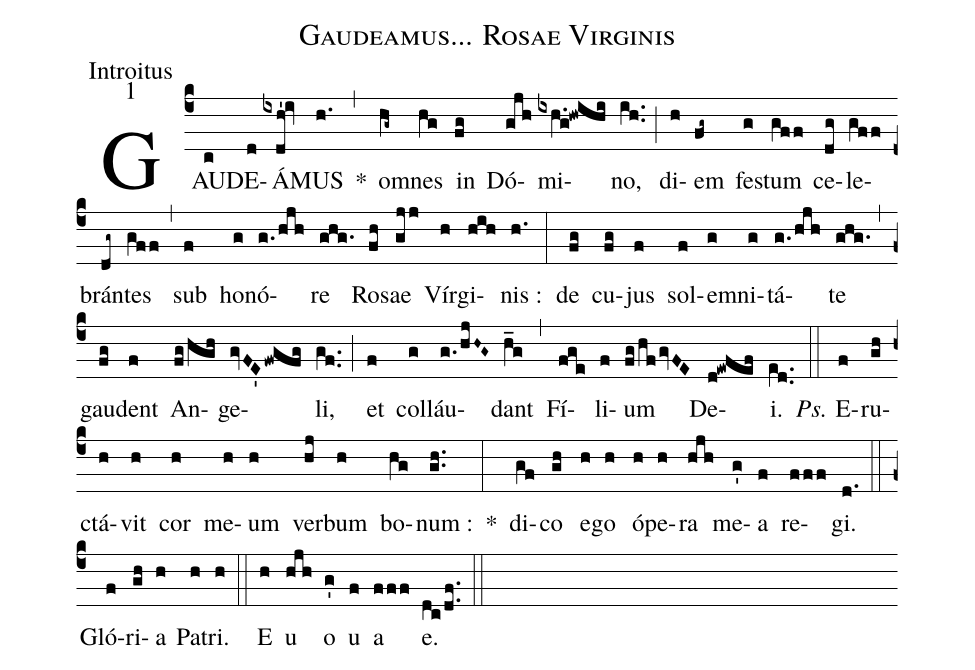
name:Gaudeamus... Rosae Virginis;
office-part:Introitus;
mode:1;
%%
(c4) GAU(c)DE(d)Á(ixdh'!iv)MUS(h.) *(,) o(hg~)mnes(hg) in(fg) Dó(gjh)mi(ixh.g!hwihi)no,(ih..) (;) di(h)em(fg~) fe(g)stum(gff) ce(dg)le(gff)brán(dg~)tes(gff) (,) sub(f) ho(g)nó(g./hjh)re(ghg.) Ro(fh)sae(gjj) Vír(h)gi(hih)nis :(h.) (:) de(fg) cu(fg)jus(f) sol(f)e(g)mni(g)tá(g./hjh)te(ghg.) (,) gau(fg)dent(f) An(fg/hgh)ge(gvFE'fwgfg)li,(gf..) (;) et(f) col(g)láu(g./hjH~G~)dant(h_g) (,) Fí(fge)li(f)um(fg/hfgvFE) De(d!ewfef)i.(e[ll:1]d..) (::) <i>Ps.</i> E(f)ru(gh)ctá(h)vit(h) cor(h) me(h)um(h) ver(hj)bum(h) bo(hg)num :(gh..) *(:) di(gf)co(gh) e(h)go(h) ó(h)pe(h)ra(hjh) me(g')a(f) re(fff)gi.(d.) (::) <nlba>Gló(f)ri(gh)a(h) Pa(h)tri.</nlba>(h) (::) <eu>E(h) u(hjh) o(g') u(f) a(fff) e.</eu>(dc/df..) (::)
